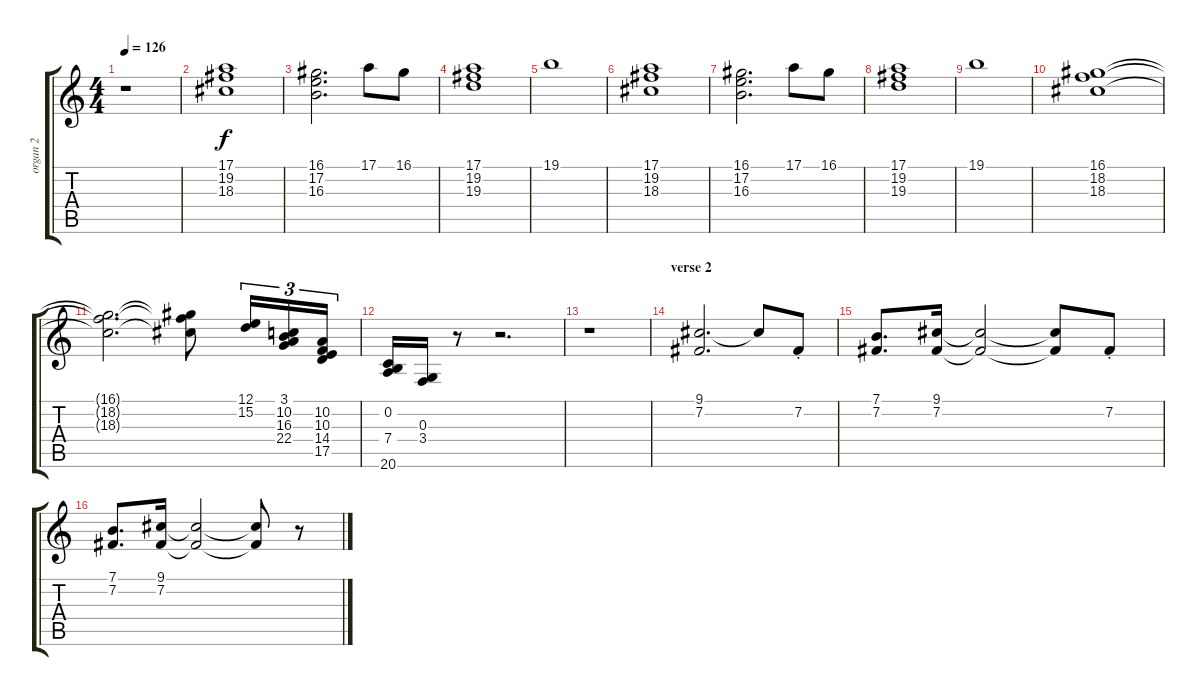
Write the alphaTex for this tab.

\track ("organ 2" "organ 2") {instrument rockorgan}
\staff {score tabs}
\tuning (E4 B3 G3 D3 A2 E2) {hide}
\ts (4 4)
\tempo 126
\clef g2
\ks c
r.1{dy f} |
(17.1 19.2 18.3).1 |
(16.1 17.2 16.3).2{d} 17.1.8 16.1.8 |
(17.1 19.2 19.3).1 |
19.1.1 |
(17.1 19.2 18.3).1 |
(16.1 17.2 16.3).2{d} 17.1.8 16.1.8 |
(17.1 19.2 19.3).1 |
19.1.1 |
(16.1 18.2 18.3).1 |
(16.1{t} 18.2{t} 18.3{t}).2{d} (16.1{t} 18.2{t} 18.3{t}).8 (12.1 15.2).16{tu (3 2)} (3.1 10.2 16.3 22.4).16{tu (3 2)} (10.2 10.3 14.4 17.5).16{tu (3 2)} |
(0.2 7.4 20.6).16 (0.3 3.4).16 r.8 r.2{d} |
r.1 |
\section ("" "verse 2")
(9.1 7.2).2{d} 9.1{t}.8 7.2{st}.8 |
(7.1 7.2).8{d} (9.1 7.2).16 (9.1{t} 7.2{t}).2 (9.1{t} 7.2{t}).8 7.2{st}.8 |
(7.1 7.2).8{d} (9.1 7.2).16 (9.1{t} 7.2{t}).2 (9.1{t} 7.2{t}).8 r.8
